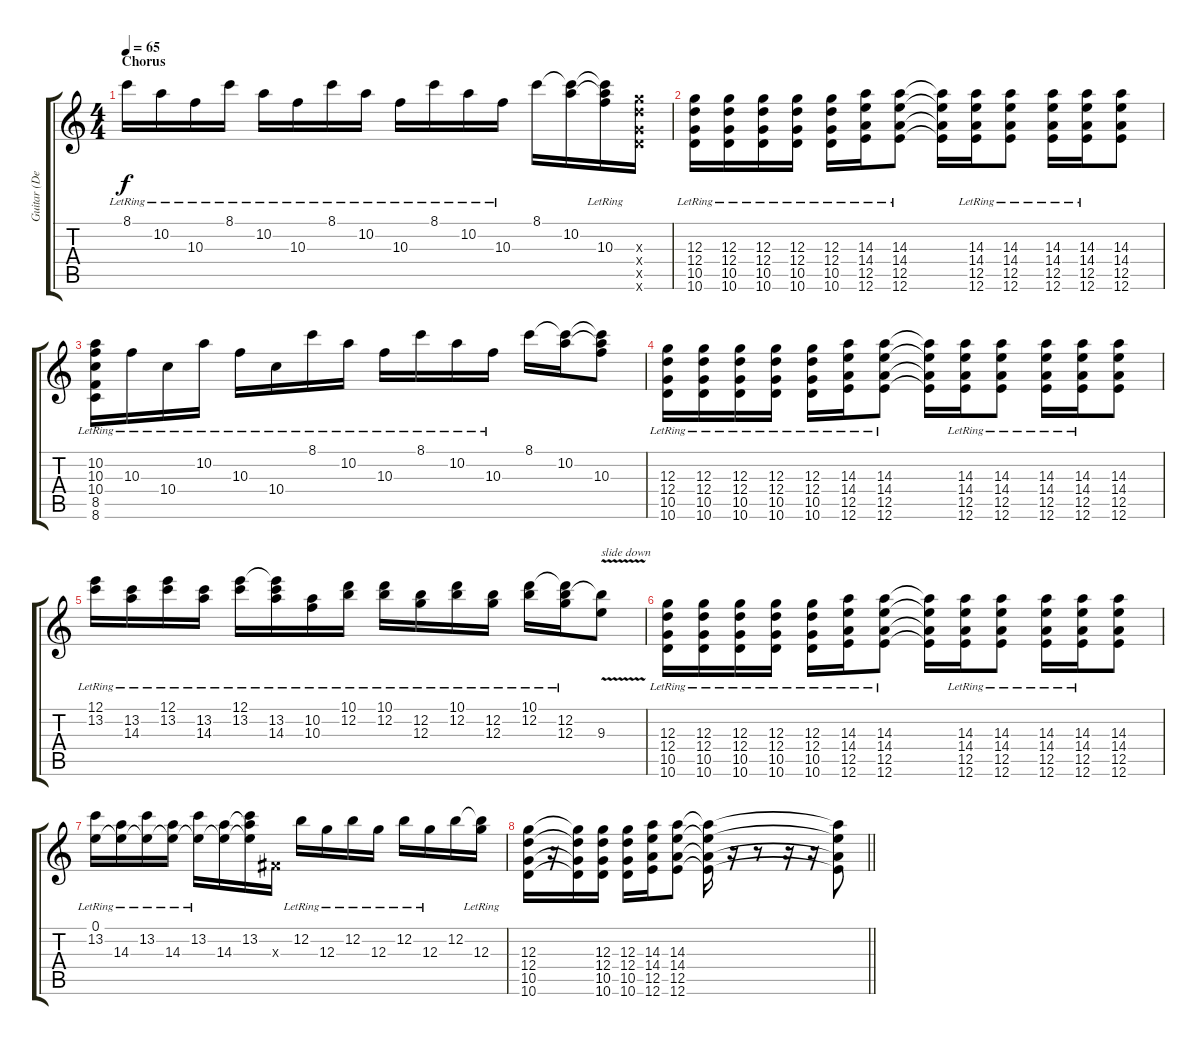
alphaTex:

\track ("Guitar (Dean DeLeo)" "Guitar (De") {instrument overdrivenguitar}
\staff {score tabs}
\tuning (E4 B3 G3 D3 A2 E2) {hide}
\ts (4 4)
\section ("" "Chorus")
\tempo 65
\clef g2
\ks c
8.1{lr}.16{dy f} 10.2{lr}.16 10.3{lr}.16 8.1{lr}.16 10.2{lr}.16 10.3{lr}.16 8.1{lr}.16 10.2{lr}.16 10.3{lr}.16 8.1{lr}.16 10.2{lr}.16 10.3{lr}.16 8.1.16 (8.1{t} 10.2).16 (8.1{t} 10.2{t} 10.3{lr}).16 (12.3{x} 12.4{x} 10.5{x} 10.6{x}).16 |
(12.3{lr} 12.4{lr} 10.5{lr} 10.6{lr}).16 (12.3{lr} 12.4{lr} 10.5{lr} 10.6{lr}).16 (12.3{lr} 12.4{lr} 10.5{lr} 10.6{lr}).16 (12.3{lr} 12.4{lr} 10.5{lr} 10.6{lr}).16 (12.3{lr} 12.4{lr} 10.5{lr} 10.6{lr}).16 (14.3{lr} 14.4{lr} 12.5{lr} 12.6{lr}).16 (14.3{lr} 14.4{lr} 12.5{lr} 12.6{lr}).8 (14.3{t} 14.4{t} 12.5{t} 12.6{t}).16 (14.3{lr} 14.4{lr} 12.5{lr} 12.6{lr}).16 (14.3{lr} 14.4{lr} 12.5{lr} 12.6{lr}).8 (14.3{lr} 14.4{lr} 12.5{lr} 12.6{lr}).16 (14.3{lr} 14.4{lr} 12.5{lr} 12.6{lr}).16 (14.3 14.4 12.5 12.6).8 |
(10.2{lr} 10.3{lr} 10.4{lr} 8.5{lr} 8.6{lr}).16 10.3{lr}.16 10.4{lr}.16 10.2{lr}.16 10.3{lr}.16 10.4{lr}.16 8.1{lr}.16 10.2{lr}.16 10.3{lr}.16 8.1{lr}.16 10.2{lr}.16 10.3{lr}.16 8.1.16 (8.1{t} 10.2).16 (8.1{t} 10.2{t} 10.3).8 |
(12.3{lr} 12.4{lr} 10.5{lr} 10.6{lr}).16 (12.3{lr} 12.4{lr} 10.5{lr} 10.6{lr}).16 (12.3{lr} 12.4{lr} 10.5{lr} 10.6{lr}).16 (12.3{lr} 12.4{lr} 10.5{lr} 10.6{lr}).16 (12.3{lr} 12.4{lr} 10.5{lr} 10.6{lr}).16 (14.3{lr} 14.4{lr} 12.5{lr} 12.6{lr}).16 (14.3{lr} 14.4{lr} 12.5{lr} 12.6{lr}).8 (14.3{t} 14.4{t} 12.5{t} 12.6{t}).16 (14.3{lr} 14.4{lr} 12.5{lr} 12.6{lr}).16 (14.3{lr} 14.4{lr} 12.5{lr} 12.6{lr}).8 (14.3{lr} 14.4{lr} 12.5{lr} 12.6{lr}).16 (14.3{lr} 14.4{lr} 12.5{lr} 12.6{lr}).16 (14.3 14.4 12.5 12.6).8 |
(12.1{lr} 13.2{lr}).16 (13.2{lr} 14.3{lr}).16 (12.1{lr} 13.2{lr}).16 (13.2{lr} 14.3{lr}).16 (12.1 13.2{lr}).16 (12.1{t} 13.2{lr} 14.3{lr}).16 (10.2{lr} 10.3{lr}).16 (10.1{lr} 12.2{lr}).16 (10.1{lr} 12.2{lr}).16 (12.2{lr} 12.3{lr}).16 (10.1{lr} 12.2{lr}).16 (12.2{lr} 12.3{lr}).16 (10.1 12.2{lr}).16 (10.1{t} 12.2 12.3{lr}).16 (12.2{v t} 9.3{v}).8{txt "slide down"} |
(12.3{lr} 12.4{lr} 10.5{lr} 10.6{lr}).16 (12.3{lr} 12.4{lr} 10.5{lr} 10.6{lr}).16 (12.3{lr} 12.4{lr} 10.5{lr} 10.6{lr}).16 (12.3{lr} 12.4{lr} 10.5{lr} 10.6{lr}).16 (12.3{lr} 12.4{lr} 10.5{lr} 10.6{lr}).16 (14.3{lr} 14.4{lr} 12.5{lr} 12.6{lr}).16 (14.3{lr} 14.4{lr} 12.5{lr} 12.6{lr}).8 (14.3{t} 14.4{t} 12.5{t} 12.6{t}).16 (14.3{lr} 14.4{lr} 12.5{lr} 12.6{lr}).16 (14.3{lr} 14.4{lr} 12.5{lr} 12.6{lr}).8 (14.3{lr} 14.4{lr} 12.5{lr} 12.6{lr}).16 (14.3{lr} 14.4{lr} 12.5{lr} 12.6{lr}).16 (14.3 14.4 12.5 12.6).8 |
(0.1 13.2{lr}).16 (0.1{t} 14.3{lr}).16 (0.1{t} 13.2{lr}).16 (0.1{t} 14.3{lr}).16 (0.1{t} 13.2{lr}).16 (0.1{t} 14.3).16 (0.1{t} 13.2 14.3{t}).16 -1.3{x}.16 12.2{lr}.16 12.3{lr}.16 12.2{lr}.16 12.3{lr}.16 12.2{lr}.16 12.3{lr}.16 12.2.16 (12.2{t} 12.3{lr}).16 |
\barLineRight lightlight
(12.3 12.4 10.5 10.6).16 r.16 (12.3{t} 12.4{t} 10.5{t} 10.6{t}).16 (12.3 12.4 10.5 10.6).16 (12.3 12.4 10.5 10.6).16 (14.3 14.4 12.5 12.6).16 (14.3 14.4 12.5 12.6).8 (14.3{t} 14.4{t} 12.5{t} 12.6{t}).16 r.16 r.8 r.16 r.16 (14.3{t} 14.4{t} 12.5{t} 12.6{t}).8
